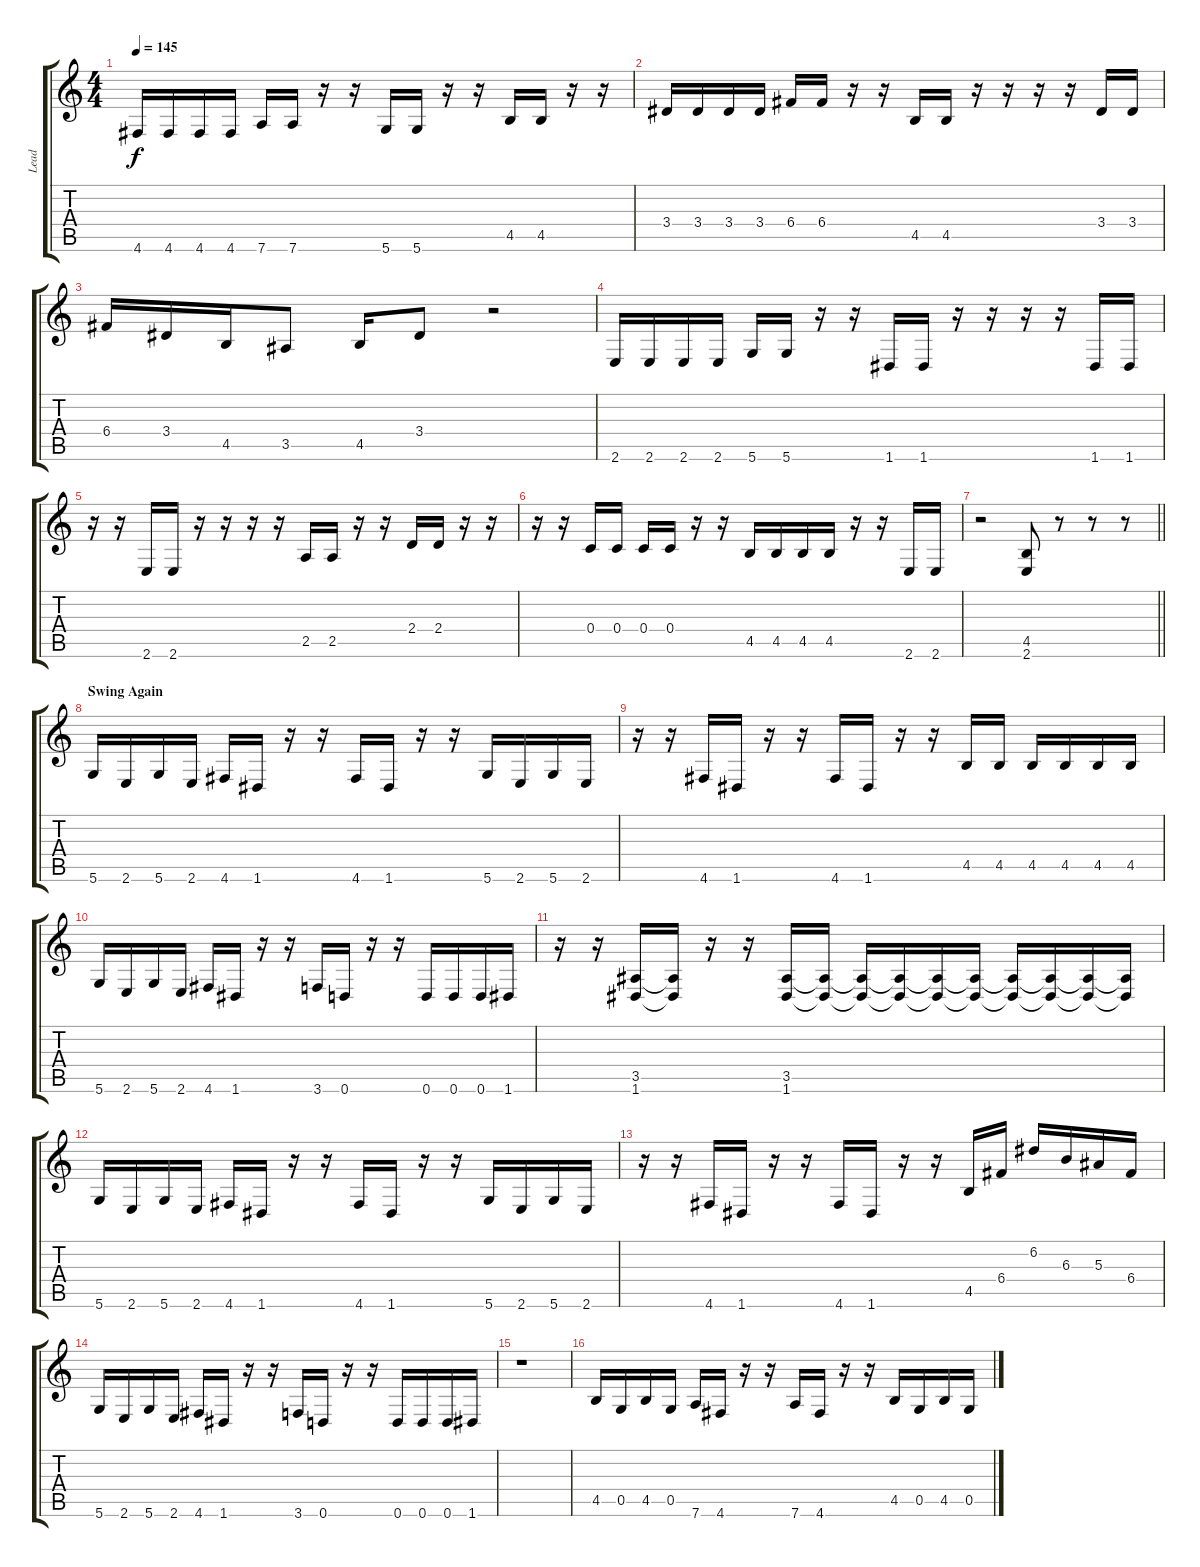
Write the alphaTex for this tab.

\track ("Lead" "Lead") {instrument distortionguitar}
\staff {score tabs}
\tuning (D4 A3 F3 C3 G2 D2) {hide}
\ts (4 4)
\tempo 145
\clef g2
\ks c
4.6.16{dy f} 4.6.16 4.6.16 4.6.16 7.6.16 7.6.16 r.16 r.16 5.6.16 5.6.16 r.16 r.16 4.5.16 4.5.16 r.16 r.16 |
3.4.16 3.4.16 3.4.16 3.4.16 6.4.16 6.4.16 r.16 r.16 4.5.16 4.5.16 r.16 r.16 r.16 r.16 3.4.16 3.4.16 |
6.4.16 3.4.16 4.5.16 3.5.8 4.5.16 3.4.8 r.2 |
2.6.16 2.6.16 2.6.16 2.6.16 5.6.16 5.6.16 r.16 r.16 1.6.16 1.6.16 r.16 r.16 r.16 r.16 1.6.16 1.6.16 |
r.16 r.16 2.6.16 2.6.16 r.16 r.16 r.16 r.16 2.5.16 2.5.16 r.16 r.16 2.4.16 2.4.16 r.16 r.16 |
r.16 r.16 0.4.16 0.4.16 0.4.16 0.4.16 r.16 r.16 4.5.16 4.5.16 4.5.16 4.5.16 r.16 r.16 2.6.16 2.6.16 |
\barLineRight lightlight
r.2 (4.5 2.6).8 r.8 r.8 r.8 |
\section ("" "Swing Again")
5.6.16 2.6.16 5.6.16 2.6.16 4.6.16 1.6.16 r.16 r.16 4.6.16 1.6.16 r.16 r.16 5.6.16 2.6.16 5.6.16 2.6.16 |
r.16 r.16 4.6.16 1.6.16 r.16 r.16 4.6.16 1.6.16 r.16 r.16 4.5.16 4.5.16 4.5.16 4.5.16 4.5.16 4.5.16 |
5.6.16 2.6.16 5.6.16 2.6.16 4.6.16 1.6.16 r.16 r.16 3.6.16 0.6.16 r.16 r.16 0.6.16 0.6.16 0.6.16 1.6.16 |
r.16 r.16 (3.5 1.6).16 (3.5{t} 1.6{t}).16 r.16 r.16 (3.5 1.6).16 (3.5{t} 1.6{t}).16 (3.5{t} 1.6{t}).16 (3.5{t} 1.6{t}).16 (3.5{t} 1.6{t}).16 (3.5{t} 1.6{t}).16 (3.5{t} 1.6{t}).16 (3.5{t} 1.6{t}).16 (3.5{t} 1.6{t}).16 (3.5{t} 1.6{t}).16 |
5.6.16 2.6.16 5.6.16 2.6.16 4.6.16 1.6.16 r.16 r.16 4.6.16 1.6.16 r.16 r.16 5.6.16 2.6.16 5.6.16 2.6.16 |
r.16 r.16 4.6.16 1.6.16 r.16 r.16 4.6.16 1.6.16 r.16 r.16 4.5.16 6.4.16 6.2.16 6.3.16 5.3.16 6.4.16 |
5.6.16 2.6.16 5.6.16 2.6.16 4.6.16 1.6.16 r.16 r.16 3.6.16 0.6.16 r.16 r.16 0.6.16 0.6.16 0.6.16 1.6.16 |
r.1 |
4.5.16 0.5.16 4.5.16 0.5.16 7.6.16 4.6.16 r.16 r.16 7.6.16 4.6.16 r.16 r.16 4.5.16 0.5.16 4.5.16 0.5.16
